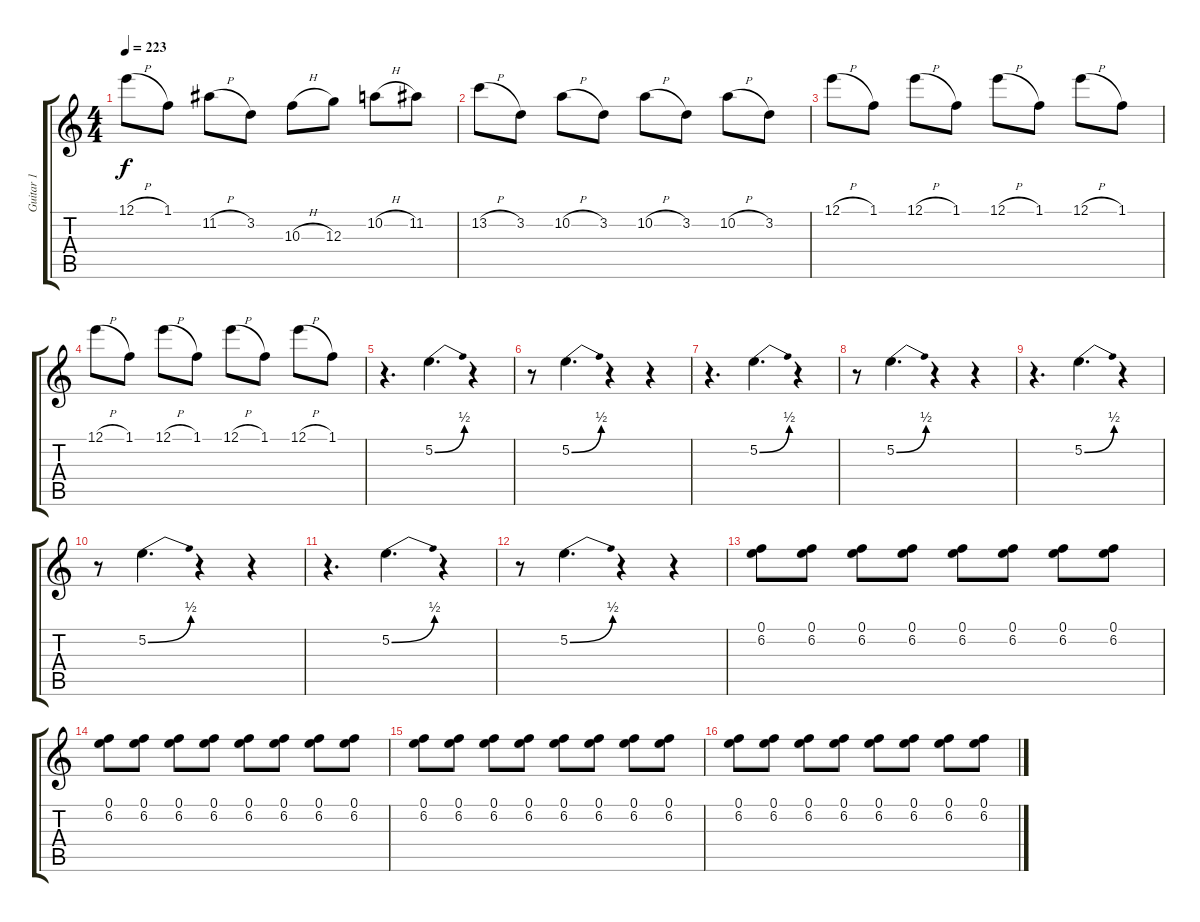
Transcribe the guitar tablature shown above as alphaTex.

\track ("Guitar 1" "Guitar 1") {instrument distortionguitar}
\staff {score tabs}
\tuning (E4 B3 G3 D3 A2 D2) {hide}
\ts (4 4)
\tempo 223
\clef g2
\ks c
12.1{h}.8{dy f} 1.1.8 11.2{h}.8 3.2.8 10.3{h}.8 12.3.8 10.2{h}.8 11.2.8 |
13.2{h}.8 3.2.8 10.2{h}.8 3.2.8 10.2{h}.8 3.2.8 10.2{h}.8 3.2.8 |
12.1{h}.8 1.1.8 12.1{h}.8 1.1.8 12.1{h}.8 1.1.8 12.1{h}.8 1.1.8 |
12.1{h}.8 1.1.8 12.1{h}.8 1.1.8 12.1{h}.8 1.1.8 12.1{h}.8 1.1.8 |
r.4{d} 5.2{be (bend 0 0 60 2)}.4{d} r.4 |
r.8 5.2{be (bend 0 0 60 2)}.4{d} r.4 r.4 |
r.4{d} 5.2{be (bend 0 0 60 2)}.4{d} r.4 |
r.8 5.2{be (bend 0 0 60 2)}.4{d} r.4 r.4 |
r.4{d} 5.2{be (bend 0 0 60 2)}.4{d} r.4 |
r.8 5.2{be (bend 0 0 60 2)}.4{d} r.4 r.4 |
r.4{d} 5.2{be (bend 0 0 60 2)}.4{d} r.4 |
r.8 5.2{be (bend 0 0 60 2)}.4{d} r.4 r.4 |
(0.1 6.2).8 (0.1 6.2).8 (0.1 6.2).8 (0.1 6.2).8 (0.1 6.2).8 (0.1 6.2).8 (0.1 6.2).8 (0.1 6.2).8 |
(0.1 6.2).8 (0.1 6.2).8 (0.1 6.2).8 (0.1 6.2).8 (0.1 6.2).8 (0.1 6.2).8 (0.1 6.2).8 (0.1 6.2).8 |
(0.1 6.2).8 (0.1 6.2).8 (0.1 6.2).8 (0.1 6.2).8 (0.1 6.2).8 (0.1 6.2).8 (0.1 6.2).8 (0.1 6.2).8 |
(0.1 6.2).8 (0.1 6.2).8 (0.1 6.2).8 (0.1 6.2).8 (0.1 6.2).8 (0.1 6.2).8 (0.1 6.2).8 (0.1 6.2).8
